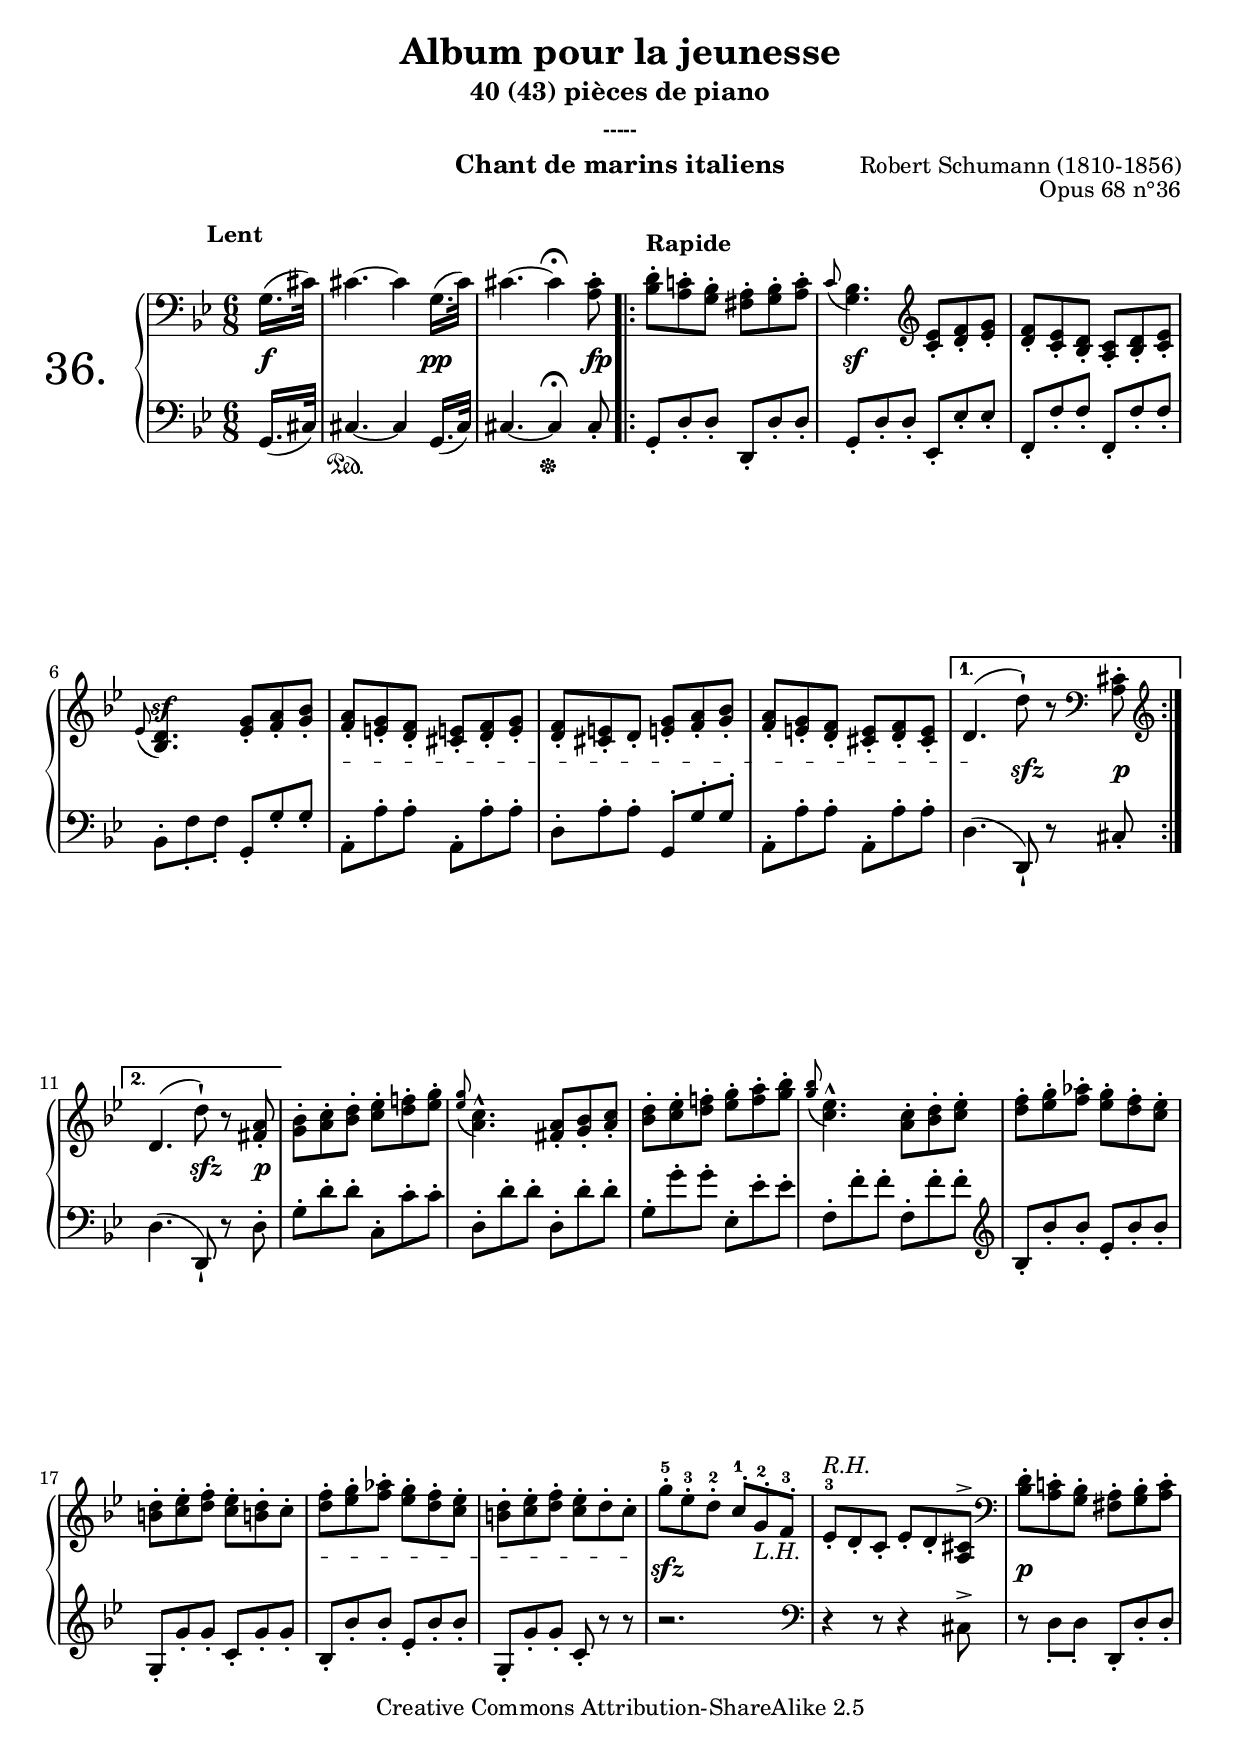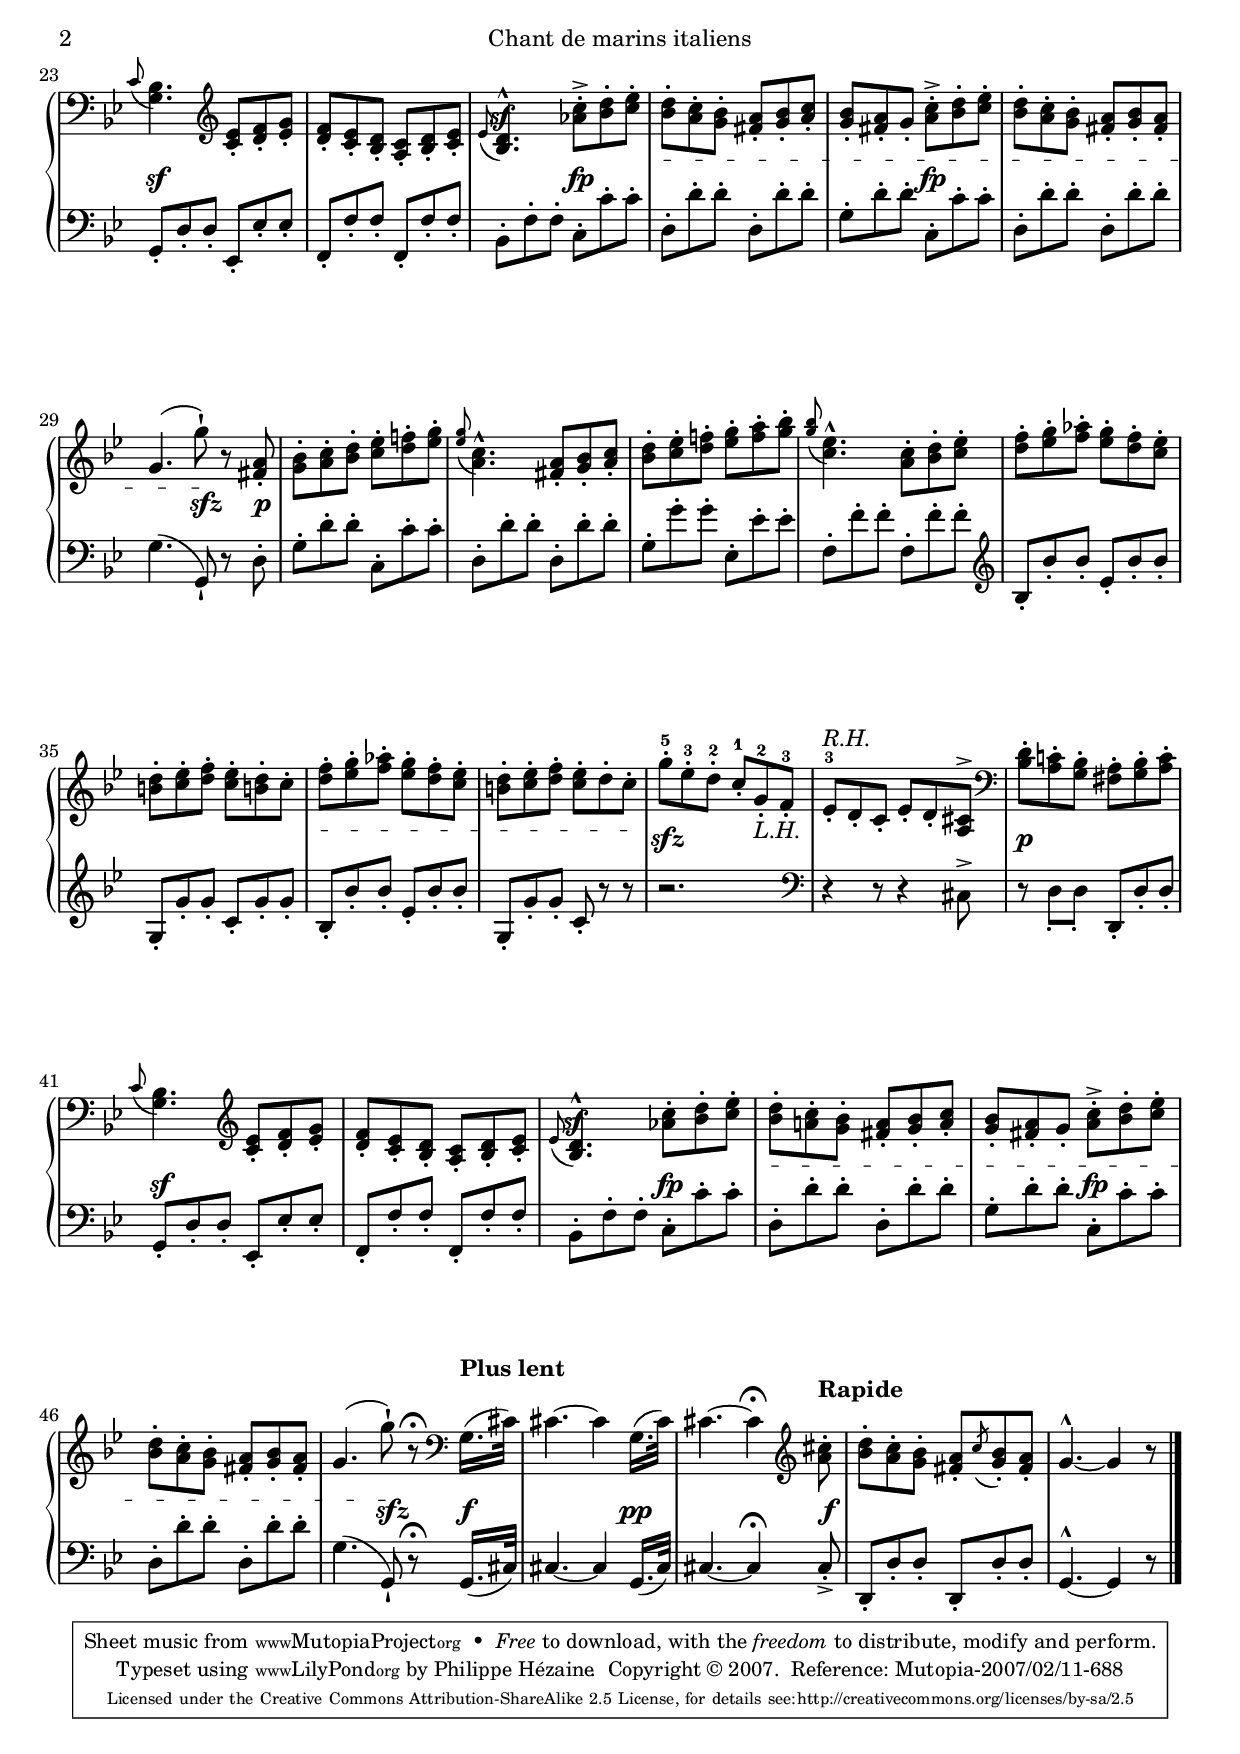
 \version "2.10.16"

 \paper { between-system-padding = #1
	ragged-bottom=##f
	ragged-last-bottom=##f
	}
 
     \header {
       title = "Album pour la jeunesse"
       subtitle = "40 (43) pièces de piano"
       subsubtitle = "-----"
       composer = "Robert Schumann (1810-1856)"
       opus = "Opus 68 n°36"
       instrument = "Chant de marins italiens"
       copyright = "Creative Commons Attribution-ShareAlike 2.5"
     
       % These are headers used by the Mutopia Project
       % http://www.mutopiaproject.org/
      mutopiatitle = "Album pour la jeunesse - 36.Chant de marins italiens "
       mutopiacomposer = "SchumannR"
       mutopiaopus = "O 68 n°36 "
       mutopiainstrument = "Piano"
       date = "1848"
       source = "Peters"
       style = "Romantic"
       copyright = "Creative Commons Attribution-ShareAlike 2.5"
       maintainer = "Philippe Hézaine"
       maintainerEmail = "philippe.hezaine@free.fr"
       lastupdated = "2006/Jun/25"



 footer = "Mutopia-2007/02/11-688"
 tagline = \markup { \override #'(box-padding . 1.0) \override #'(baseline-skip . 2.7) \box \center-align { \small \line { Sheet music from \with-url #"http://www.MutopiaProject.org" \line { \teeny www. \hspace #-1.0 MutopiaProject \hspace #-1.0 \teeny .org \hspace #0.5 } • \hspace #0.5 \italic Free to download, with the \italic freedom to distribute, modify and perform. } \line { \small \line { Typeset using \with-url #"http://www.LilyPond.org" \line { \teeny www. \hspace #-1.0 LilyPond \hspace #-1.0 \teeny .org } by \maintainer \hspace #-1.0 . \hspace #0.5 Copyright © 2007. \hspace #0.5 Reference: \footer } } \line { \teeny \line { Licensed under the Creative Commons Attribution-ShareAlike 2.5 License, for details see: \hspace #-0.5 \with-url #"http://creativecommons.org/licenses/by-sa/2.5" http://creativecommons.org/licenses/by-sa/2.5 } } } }
     }

     upper = \relative c'' {
       \clef treble
       \key g \minor
       \time 6/8
	\partial 8
	\override Script #'avoid-slur = #'inside
	\once \override TextScript #'extra-offset = #'(-5 . 2)
	\clef bass
	g,16.^\markup { \bold "Lent" }( cis32)
	cis4.~ cis4 g16.( cis32)
	cis4.~ cis4\fermata <a cis>8^.

	\repeat volta 2 {
	\once \override TextScript #'extra-offset = #'(0 . 1)
	<bes d>8^\markup { \bold "Rapide" }^. <a c!>^. <g bes>^. <fis a>^. <g bes>^. <a c>^.
	\appoggiatura c8 
	<g bes>4. \clef treble <c es>8_. <d f>_. <es g>_. 
	<d f>_. <c es>_. <bes d>_. <a c>_. <bes d>_. <c es>_.
	\appoggiatura es8 
	<bes d>4. <es g>8_. <f a>_. <g bes>_.
	\textSpannerDown
	\override TextSpanner #'padding = #1.9
	\override TextSpanner #'edge-text = #'("cresc.") 
	<f a>_.\startTextSpan <e! g>_. <d f>_. <cis e!>_. <d f>_. <e g>_. 
	<d f>_. <cis e!>_. d_. <e! g>_. <f a>_. <g bes>_. 
	<f a>_. <e! g>_. <d f>_. <cis e>_. <d f>_. <cis e>_.
      }
        \alternative {
	{d4.\stopTextSpan( d'8-|) r8 
	\clef bass <a, cis>^.}
	{\clef treble d4.( d'8-|) r8 <fis, a>_.}
     }
	<g bes>^. <a c>^. <bes d>^. <c es>^. <d f!>^. <es g>^.
	\appoggiatura <es g>8 
	<a, c>4.^^ <fis a>8_. <g bes>_. <a c>_. 
	<bes d>^. <c es>^. <d f!>^. <es g>^. <f a>^. <g bes>^.
	\appoggiatura <g bes>8
	<c, es>4.^^ <a c>8^. <bes d>^. <c es>^.
	<d f>^. <es g>^. <f as>^. <es g>^. <d f>^. <c es>^. 
	<b! d>^. <c es>^. <d f>^. <c es>^. <b! d>^. c^.
	\textSpannerDown
	\override TextSpanner #'padding = #1.9
	\override TextSpanner #'edge-text = #'("cresc.")
	<d f>^.\startTextSpan <es g>^. <f as>^. <es g>^. <d f>^. <c es>^. 
	<b! d>^. <c es>^. <d f>^. <c es>^. d^. c^.\stopTextSpan
	g'-5^. es-3^. d-2^. c-1^. g-2^._\markup { \italic "L.H." }  f-3^.
	es-3_.^\markup { \italic "R.H." }  d_. c_. es_. d_. <a cis>^> 
	\clef bass
	<bes d>8^. <a c!>^. <g bes>^. <fis a>^. <g bes>^. <a c>^.
	\appoggiatura c8 
	<g bes>4. \clef treble <c es>8_. <d f>_. <es g>_. 
	<d f>_. <c es>_. <bes d>_. <a c>_. <bes d>_. <c es>_.
	\appoggiatura es8 
	<bes d>4.^^ <as' c>8^.^> <bes d>^. <c es>^.
	\textSpannerDown
	\override TextSpanner #'padding = #0.8
	\override TextSpanner #'edge-text = #'("cresc.") 
	<bes d>^.\startTextSpan <a c>^. <g bes>^. <fis a>_. <g bes>_. <a c>_. 
	<g bes>_. <fis a>_. g_. <a c>^.^> <bes d>^. <c es>^. 
	<bes d>^. <a c>^. <g bes>^. <fis a>_. <g bes>_. <fis a>_. 
	g4.( g'8\stopTextSpan-|) r8 <fis, a>_.

	<g bes>^. <a c>^. <bes d>^. <c es>^. <d f!>^. <es g>^.
	\appoggiatura <es g>8 
	<a, c>4.^^ <fis a>8_. <g bes>_. <a c>_. 
	<bes d>^. <c es>^. <d f!>^. <es g>^. <f a>^. <g bes>^.
	\appoggiatura <g bes>8
	<c, es>4.^^ <a c>8^. <bes d>^. <c es>^. 
	<d f>^. <es g>^. <f as>^. <es g>^. <d f>^. <c es>^. 
	<b! d>^. <c es>^. <d f>^. <c es>^. <b! d>^. c^.
	\textSpannerDown
	\override TextSpanner #'padding = #1.9
	\override TextSpanner #'edge-text = #'("cresc.")
	<d f>^.\startTextSpan <es g>^. <f as>^. <es g>^. <d f>^. <c es>^. 
	<b! d>^. <c es>^. <d f>^. <c es>^. d^. c^.\stopTextSpan 
	g'-5^. es-3^. d-2^. c-1_. g-2_._\markup { \italic "L.H." }  f-3_.
	es-3_.^\markup { \italic "R.H." }  d_. c_. es_. d_. <a cis>^>
	\clef bass
	<bes d>8^. <a c!>^. <g bes>^. <fis a>^. <g bes>^. <a c>^.
	\appoggiatura c8 
	<g bes>4.
	\clef treble 
	<c es>8_. <d f>_. <es g>_. 
	<d f>_. <c es>_. <bes d>_. <a c>_. <bes d>_. <c es>_.
	\appoggiatura es8 
	<bes d>4.^^ <as' c>8^. <bes d>^. <c es>^.
	\textSpannerDown
	\override TextSpanner #'padding = #0.8
	\override TextSpanner #'edge-text = #'("cresc.") 
	<bes d>\startTextSpan^. <a! c>^. <g bes>^. <fis a>_. <g bes>_. <a c>_. 
	<g bes>_. <fis a>_. g_. <a c>^.^> <bes d>^. <c es>^. 
	<bes d>^. <a c>^. <g bes>^. <fis a>_. <g bes>_. <fis a>_. 
	g4.( g'8\stopTextSpan-|) r8\fermata 
	\clef bass
	\once \override TextScript #'extra-offset = #'(0 . 2.4)
	g,,16.^\markup { \bold \fontsize #0 "Plus lent" }( cis32)
	cis4.~ cis4 g16.( cis32)
	cis4.~ cis4\fermata \clef treble 
	\once \override TextScript #'extra-offset = #'(0 . 2)
	<a' cis>8^\markup { \bold \fontsize #0 "Rapide" }^. 
	<bes d>^. <a c>^. <g bes>^. <fis a>_. 
	\acciaccatura c'8 
	<g bes>_. <fis a>_. 
	g4.^^~ g4 r8 \bar "|."




  }
 
     lower = \relative c {
       \clef bass
       \key g \minor
       \time 6/8
	\partial 8
	\tempo 4. = 20
	g16.( cis32)
	cis4.~ cis4 g16.( cis32)
	cis4.~ cis4\fermata \tempo 4. = 104 cis8-.

	\repeat volta 2 {
	g_. d'_. d_. d,_. d'_. d_.
	g,_. d'_. d_. es,_. es'_. es_.
	f,_. f'_. f_. f,_. f'_. f_.
	bes,-. f'_. f_. g,_. g'_. g_.
	a,^. a'^. a^. a,^. a'^. a^.
	d,^. a'^. a^. g,^. g'^. g^.
	a,^. a'^. a^. a,^. a'^. a^.
    }
	\alternative {
	{d,4.( d,8-|) r8 cis'_.}
	{d4.( d,8-|) r8 d'^.}
      }

	g8^. d'^. d^. c,^.c'^. c^.
	d,^. d'^. d^. d,^. d'^. d^.
	g,^. g'^.g^. es,^. es'^. es^.
	f,^. f'^. f^. f,^. f'^. f^.
	\clef treble
	bes,_. bes'_. bes_. es,_. bes'_. bes_.
	g,_. g'_. g_. c,_. g'_. g_.
	bes,_. bes'_. bes_. es,_. bes'_. bes_.
	g,_. g'_. g_. c,_. r8 r8
	r2.
	\clef bass
	r4 r8 r4 \stemDown cis,8^> \stemNeutral
	r8 d_. d_. d,_. d'_. d_.
	g,_. d'_. d_. es,_. es'_. es_.
	f,_. f'_. f_. f,_. f'_. f_.
	bes,^. f'^. f^. c^. c'^. c^.
	d,^. d'^. d^. d,^. d'^. d^.
	g,^. d'^. d^. c,^. c'^. c^.
	d,^. d'^. d^. d,^. d'^. d^.
	g,4.( g,8-|) r8 d'^.
	g8^. d'^. d^. c,^.c'^. c^.
	d,^. d'^. d^. d,^. d'^. d^.
	g,^. g'^.g^. es,^. es'^. es^.
	f,^. f'^. f^. f,^. f'^. f^.
	\clef treble
	bes,_. bes'_. bes_. es,_. bes'_. bes_.
	g,_. g'_. g_. c,_. g'_. g_.
	bes,_. bes'_. bes_. es,_. bes'_. bes_.
	g,_. g'_. g_. c,_. r8 r8
	r2.
	\clef bass
	r4 r8 r4 \stemDown cis,8^> \stemNeutral
	r8 d_. d_. d,_. d'_. d_.
	g,_. d'_. d_. es,_. es'_. es_.
	f,_. f'_. f_. f,_. f'_. f_.
	bes,^. f'^. f^. c^. c'^. c^.
	d,^. d'^. d^. d,^. d'^. d^.
	g,^. d'^. d^. c,^. c'^. c^.
	d,^. d'^. d^. d,^. d'^. d^.
	g,4.( g,8-|) \tempo 4. = 10 r8\fermata 
	\tempo 4. = 36
	g16.( cis32)
	cis4.~ cis4 g16.( cis32)
	cis4.~ cis4\fermata
	\tempo 4. = 110 cis8-._>
	d,_. d'_. d_. d,_. d'_. d_.
	g,4.^^~ g4 r8
	\bar "|."


  }
     
     dynamics = {

       s8\f
	s2 s8 s8\pp
	s2 s8 s8\fp
	s2.
	s2.\sf
	s2.
        \once \override DynamicText #'extra-offset = #'(0 . 6)
	s2.^\sf
	s2.
	s2.
	s2.
	s4. s8\sfz s8 s8\p
	% pour l'alternative:
	s4. s8\sfz s8 s8\p
	s2.
	s2.
	s2.
	s2.*3
	s2.
	s2.
	s2.\sfz
	s2.
	s2.\p
	s2.\sf
	s2.
        \once\override DynamicText #'extra-offset = #'(-0.3 . 6)
	s4.^\sf s4.\fp
	s2.
	s4. s4.\fp
	s2.
	s4. s8\sfz s8 s8\p
	s2.
	s2.
	s2.
	s2.*3
	s2.
	s2.
	s4.\sfz s4.
	s2.
	s2.\p
	s2.\sf
	s2.
        \once \override DynamicText #'extra-offset = #'(-0.3 . 6)
	s4.^\sf s4.\fp
	s2.
	s4. s4.\fp
	s2.
	s4. s8\sfz s8 s8\f
	s4. s4 s8\pp
	s4. s8 s8 s8\f
	s2.
	s2.  \bar "|." 
     }
     
     pedal = { s8  s2.\sustainDown s4. s4\sustainUp  s8 
	%s2.*49  s2.\sustainDown s4. s4\sustainUp  s8   s2.*2 (supprimé à cause de la mise en page)
  }
     
     \score {
       \context PianoStaff <<
	\override Score.MetronomeMark #'transparent = ##t
   \set PianoStaff.instrumentName = \markup{ \fontsize #6 {"36. "} \hspace #1.0 }
         \context Staff=upper \upper
         \context Dynamics=dynamics \dynamics
         \context Staff=lower <<
           \clef bass
           \lower
         >>
         \context Dynamics=pedal \pedal
       >>
       \layout {
	ragged-last = ##f
         \context {
           \type "Engraver_group"
           \name Dynamics
           \alias Voice % So that \cresc works, for example.
           \consists "Output_property_engraver"
     
           \override VerticalAxisGroup #'minimum-Y-extent = #'(-5 . 5)
           pedalSustainStrings = #'("Ped." "*Ped." "*")
           pedalUnaCordaStrings = #'("una corda" "" "tre corde")
     
           \consists "Piano_pedal_engraver"
           \consists "Script_engraver"
           \consists "Dynamic_engraver"
           \consists "Text_engraver"
     
           \override TextScript #'font-size = #2
           \override TextScript #'font-shape = #'italic
           \override DynamicText #'extra-offset = #'(0.6 . 2.2)
           \override Hairpin #'extra-offset = #'(0 . 2.5)
     
           \consists "Skip_event_swallow_translator"
     
           \consists "Axis_group_engraver"
         }
         \context {
           \PianoStaff
           \accepts Dynamics
           \override VerticalAlignment #'forced-distance = #6
         }
       }
     }
     \score {
	\unfoldRepeats
       \context PianoStaff <<
         \context Staff=upper  \upper \dynamics

         \context Staff=lower << \lower \dynamics
	>>
         \context Dynamics=pedal \pedal
       >>
       \midi {
	\context { \Score
	tempoWholesPerMinute = #(ly:make-moment 60 4)
	     }


         \context {
           \type "Performer_group"
           \name Dynamics
           \consists "Piano_pedal_performer"
         }
	
         \context {
           \PianoStaff
           \accepts Dynamics
         }
       }
     }

